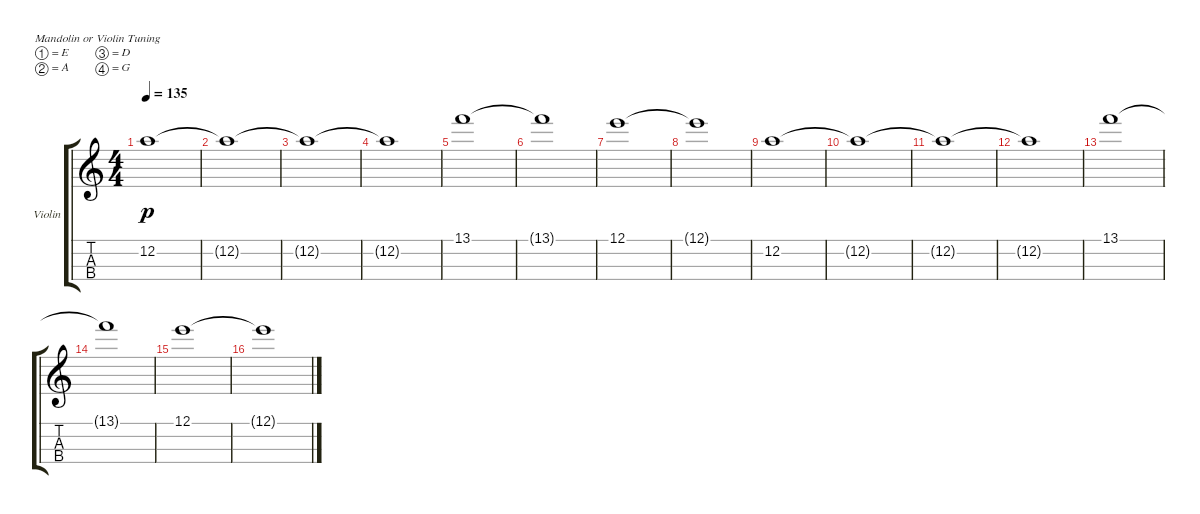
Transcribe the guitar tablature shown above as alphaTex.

\defaultSystemsLayout 4
\bracketExtendMode groupsimilarinstruments
\firstSystemTrackNameOrientation horizontal
\otherSystemsTrackNameOrientation horizontal
\track ("Violin" "Violin") {instrument violin}
\staff {score tabs}
\tuning (E5 A4 D4 G3)
\ts (4 4)
\tempo 135
\clef g2
\scale
0.333333
\ks c
12.2.1{dy p} |
\scale
0.333333 12.2{t}.1 |
\scale
0.333333 12.2{t}.1 |
\scale
0.333333 12.2{t}.1 |
\scale
0.333333 13.1.1 |
\scale
0.333333 13.1{t}.1 |
\scale
0.333333 12.1.1 |
\scale
0.333333 12.1{t}.1 |
\scale
0.333333 12.2.1 |
\scale
0.333333 12.2{t}.1 |
\scale
0.333333 12.2{t}.1 |
\scale
0.333333 12.2{t}.1 |
\scale
0.333333 13.1.1 |
\scale
0.333333 13.1{t}.1 |
\scale
0.333333 12.1.1 |
\scale
0.333333 12.1{t}.1
